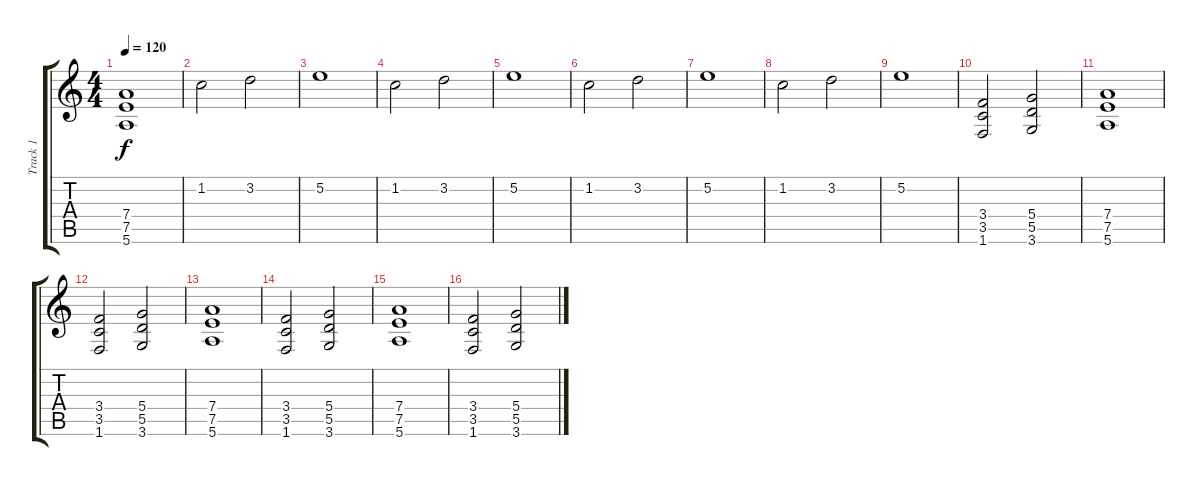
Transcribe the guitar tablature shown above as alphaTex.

\track ("Track 1" "Track 1") {instrument acousticguitarnylon}
\staff {score tabs}
\tuning (E4 B3 G3 D3 A2 E2) {hide}
\ts (4 4)
\tempo 120
\clef g2
\ks c
(7.4{t} 7.5{t} 5.6{t}).1{dy f} |
1.2.2 3.2.2 |
5.2.1 |
1.2.2 3.2.2 |
5.2.1 |
1.2.2 3.2.2 |
5.2.1 |
1.2.2 3.2.2 |
5.2.1 |
(3.4 3.5 1.6).2 (5.4 5.5 3.6).2 |
(7.4 7.5 5.6).1 |
(3.4 3.5 1.6).2 (5.4 5.5 3.6).2 |
(7.4 7.5 5.6).1 |
(3.4 3.5 1.6).2 (5.4 5.5 3.6).2 |
(7.4 7.5 5.6).1 |
(3.4 3.5 1.6).2 (5.4 5.5 3.6).2
